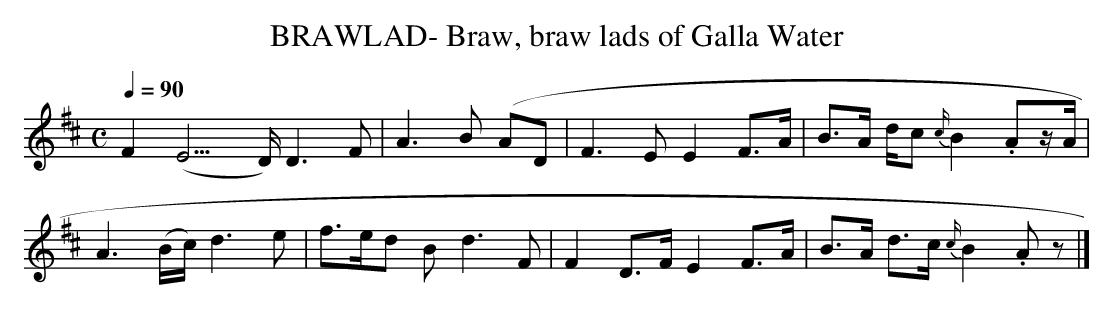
X:1
T:BRAWLAD- Braw, braw lads of Galla Water
Q:1/4=90
L:1/8
M:C
K:Amixolydian
F2(E3>D) D3F|A3B (AD|F3EE2F>A|B>A d/c {c/}B2.Az/A/|\
A3(B/c/)d3e|f>ed B d3F|F2D>FE2F>A|B>A d>c {c/}B2 .Az|]
